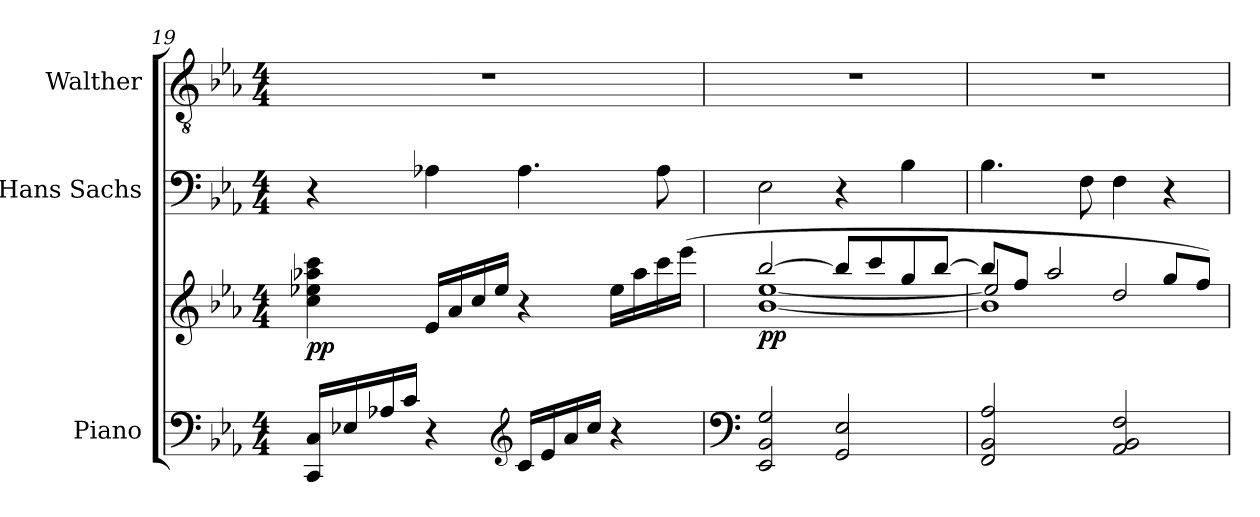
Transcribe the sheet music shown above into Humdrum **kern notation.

**kern	**kern	**dynam	**kern	**kern
*part3	*part3	*part3	*part2	*part1
*staff4	*staff3	*staff3/4	*staff2	*staff1
*I"Piano	*	*	*I"Hans Sachs	*I"Walther
*I'Pno.	*	*	*I'H. S.	*I'W.
!!LO:LB:g=z
*clefF4	*clefG2	*	*clefF4	*clefGv2
*k[b-e-a-]	*k[b-e-a-]	*	*k[b-e-a-]	*k[b-e-a-]
*M4/4	*M4/4	*	*M4/4	*M4/4
=19	=19	=19	=19	=19
!	!	!LO:DY:b	!	!
(>16CC/ 16C/LL	4cc\ 4ee-X\ 4aa-X\ 4ccc\	pp	4r	1r
16E-X/	.	.	.	.
16A-X/	.	.	.	.
16c/JJ	.	.	.	.
4r	16e-/LL	.	4A-X\	.
.	16a-/	.	.	.
.	16cc/	.	.	.
.	16ee-/JJ	.	.	.
*clefG2	*	*	*	*
16c/LL	4r	.	4.A-\	.
16e-/	.	.	.	.
16a-/	.	.	.	.
16cc/JJ	.	.	.	.
4r	16ee-\LL	.	.	.
.	16aa-\	.	.	.
.	16ccc\	.	8A-\	.
.	(16eee-\JJ	.	.	.
=20	=20	=20	=20	=20
*clefF4	*	*	*	*
*	*^	*	*	*
!	!	!	!LO:DY:b	!	!
2EE-/ 2BB-/ 2G/	[2bb-/	[1b- [1ee-	pp	2E-\	1r
2GG/ 2E-/	8bb-/L]	.	.	4r	.
.	8ccc/	.	.	.	.
.	8gg/	.	.	4B-\	.
.	[8bb-/J	.	.	.	.
=21	=21	=21	=21	=21	=21
*	*	*^	*	*	*
2FF/ 2BB-/ 2A-/	8bb-/L]	1b-]	2ee-/]	.	4.B-\	1r
.	8ff/J	.	.	.	.	.
.	2aa-/	.	.	.	.	.
.	.	.	.	.	8F\	.
2AA-/ 2BB-/ 2F/	.	.	2dd/	.	4F\	.
.	8gg/L	.	.	.	4r	.
.	8ff/J)	.	.	.	.	.
*	*v	*v	*v	*	*	*
=	=	=	=	=
*-	*-	*-	*-	*-
